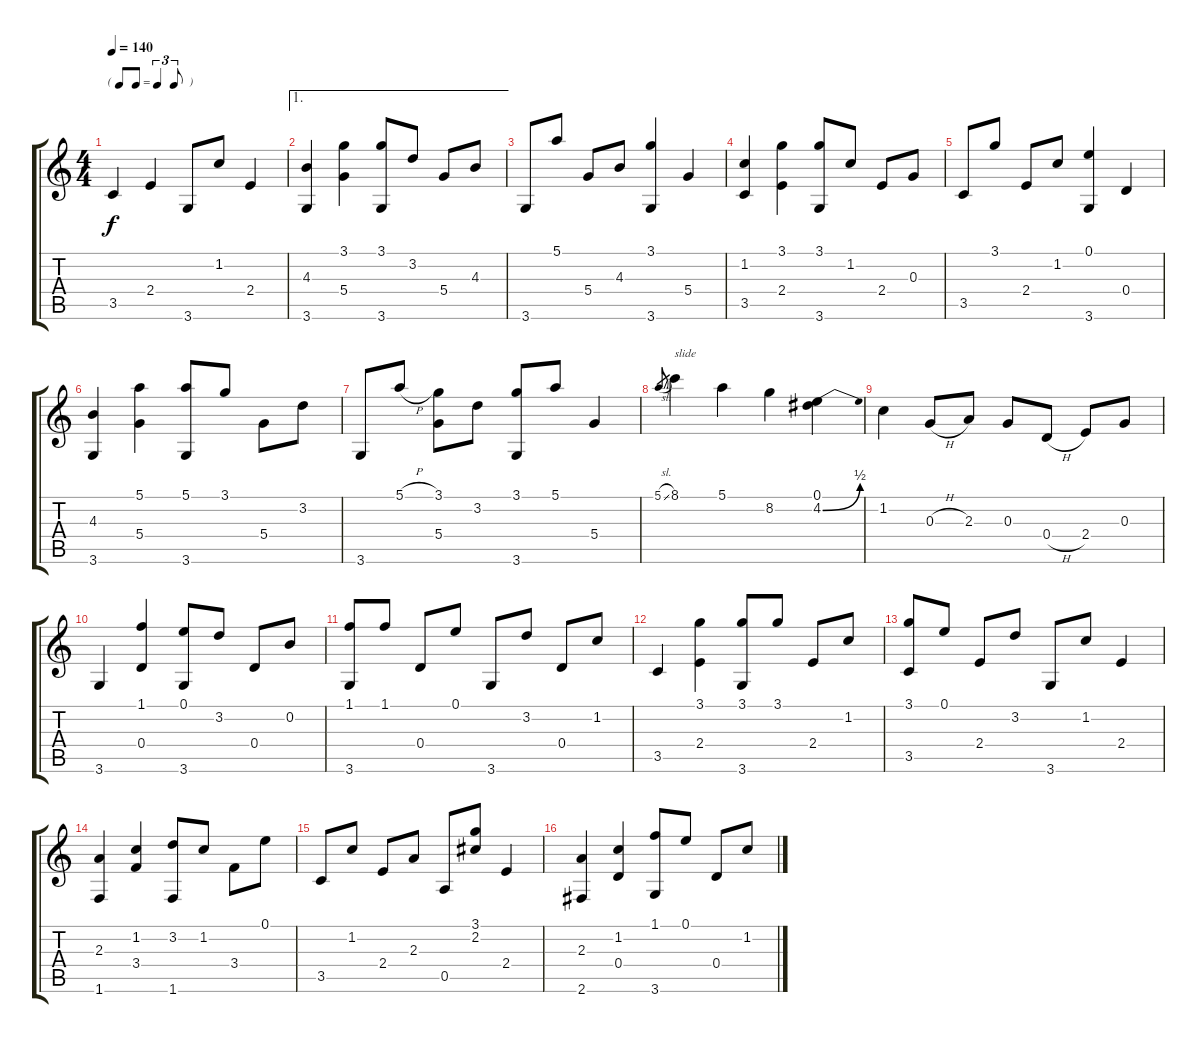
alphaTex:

\track "" {instrument acousticguitarsteel}
\staff {score tabs}
\tuning (E4 B3 G3 D3 A2 E2) {hide}
\ts (4 4)
\tf triplet8th
\tempo 140
\clef g2
\ks c
3.5.4{dy f} 2.4.4 3.6.8 1.2.8 2.4.4 |
\ae 1
(4.3 3.6).4 (3.1 5.4).4 (3.1 3.6).8 3.2.8 5.4.8 4.3.8 |
3.6.8 5.1.8 5.4.8 4.3.8 (3.1 3.6).4 5.4.4 |
(1.2 3.5).4 (3.1 2.4).4 (3.1 3.6).8 1.2.8 2.4.8 0.3.8 |
3.5.8 3.1.8 2.4.8 1.2.8 (0.1 3.6).4 0.4.4 |
(4.3 3.6).4 (5.1 5.4).4 (5.1 3.6).8 3.1.8 5.4.8 3.2.8 |
3.6.8 5.1{h}.8 (3.1 5.4).8 3.2.8 (3.1 3.6).8 5.1.8 5.4.4 |
5.1{sl}.8{gr} 8.1.4{txt "slide"} 5.1.4 8.2.4 (0.1 4.2{be (bend 0 0 60 2)}).4 |
1.2.4 0.3{h}.8 2.3.8 0.3.8 0.4{h}.8 2.4.8 0.3.8 |
3.6.4 (1.1 0.4).4 (0.1 3.6).8 3.2.8 0.4.8 0.2.8 |
(1.1 3.6).8 1.1.8 0.4.8 0.1.8 3.6.8 3.2.8 0.4.8 1.2.8 |
3.5.4 (3.1 2.4).4 (3.1 3.6).8 3.1.8 2.4.8 1.2.8 |
(3.1 3.5).8 0.1.8 2.4.8 3.2.8 3.6.8 1.2.8 2.4.4 |
(2.3 1.6).4 (1.2 3.4).4 (3.2 1.6).8 1.2.8 3.4.8 0.1.8 |
3.5.8 1.2.8 2.4.8 2.3.8 0.5.8 (3.1 2.2).8 2.4.4 |
(2.3 2.6).4 (1.2 0.4).4 (1.1 3.6).8 0.1.8 0.4.8 1.2.8
